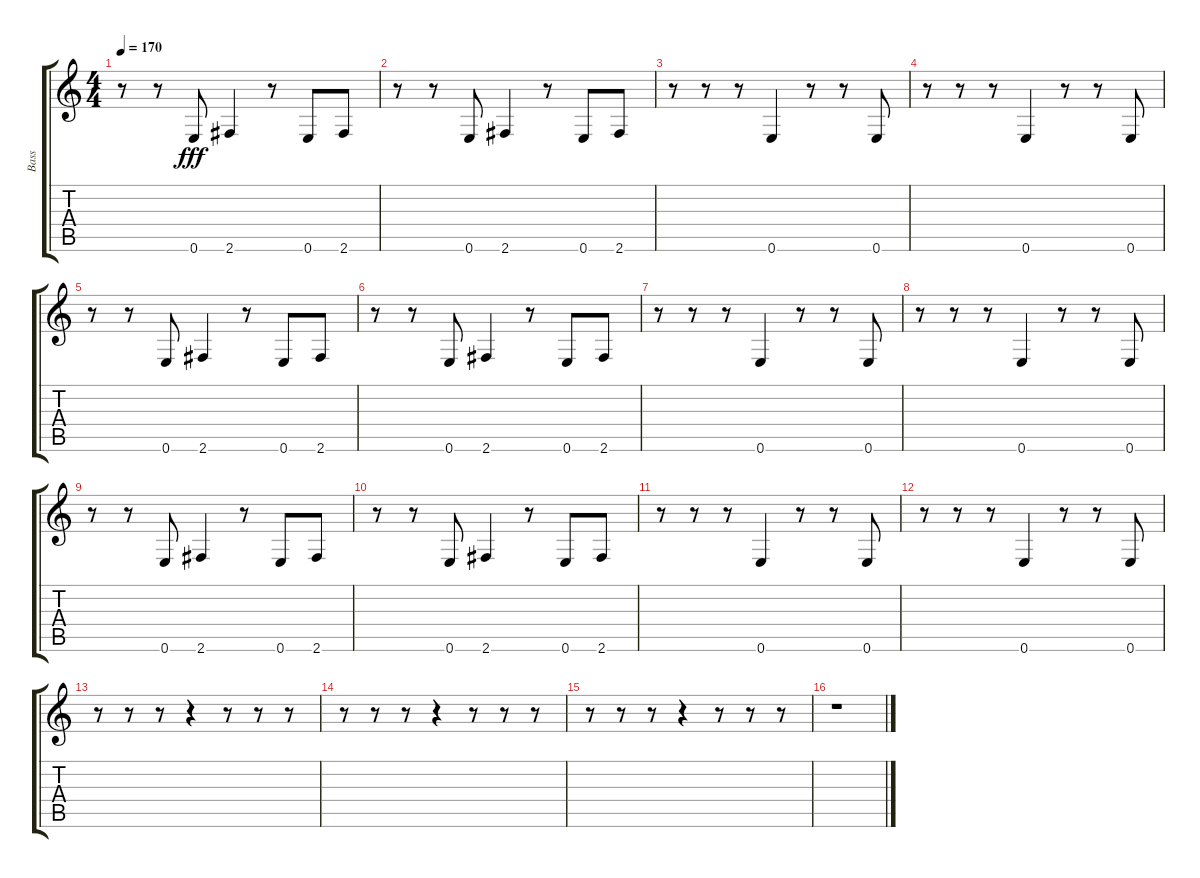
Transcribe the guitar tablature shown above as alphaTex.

\track ("Bass" "Bass") {instrument slapbass1}
\staff {score tabs}
\tuning (E4 B3 G3 D3 A2 E2) {hide}
\ts (4 4)
\tempo 170
\clef g2
\ks c
r.8{dy fff} r.8 0.6.8 2.6.4 r.8 0.6.8 2.6.8 |
r.8 r.8 0.6.8 2.6.4 r.8 0.6.8 2.6.8 |
r.8 r.8 r.8 0.6.4 r.8 r.8 0.6.8 |
r.8 r.8 r.8 0.6.4 r.8 r.8 0.6.8 |
r.8 r.8 0.6.8 2.6.4 r.8 0.6.8 2.6.8 |
r.8 r.8 0.6.8 2.6.4 r.8 0.6.8 2.6.8 |
r.8 r.8 r.8 0.6.4 r.8 r.8 0.6.8 |
r.8 r.8 r.8 0.6.4 r.8 r.8 0.6.8 |
r.8 r.8 0.6.8 2.6.4 r.8 0.6.8 2.6.8 |
r.8 r.8 0.6.8 2.6.4 r.8 0.6.8 2.6.8 |
r.8 r.8 r.8 0.6.4 r.8 r.8 0.6.8 |
r.8 r.8 r.8 0.6.4 r.8 r.8 0.6.8 |
r.8 r.8 r.8 r.4 r.8 r.8 r.8 |
r.8 r.8 r.8 r.4 r.8 r.8 r.8 |
r.8 r.8 r.8 r.4 r.8 r.8 r.8 |
r.1
